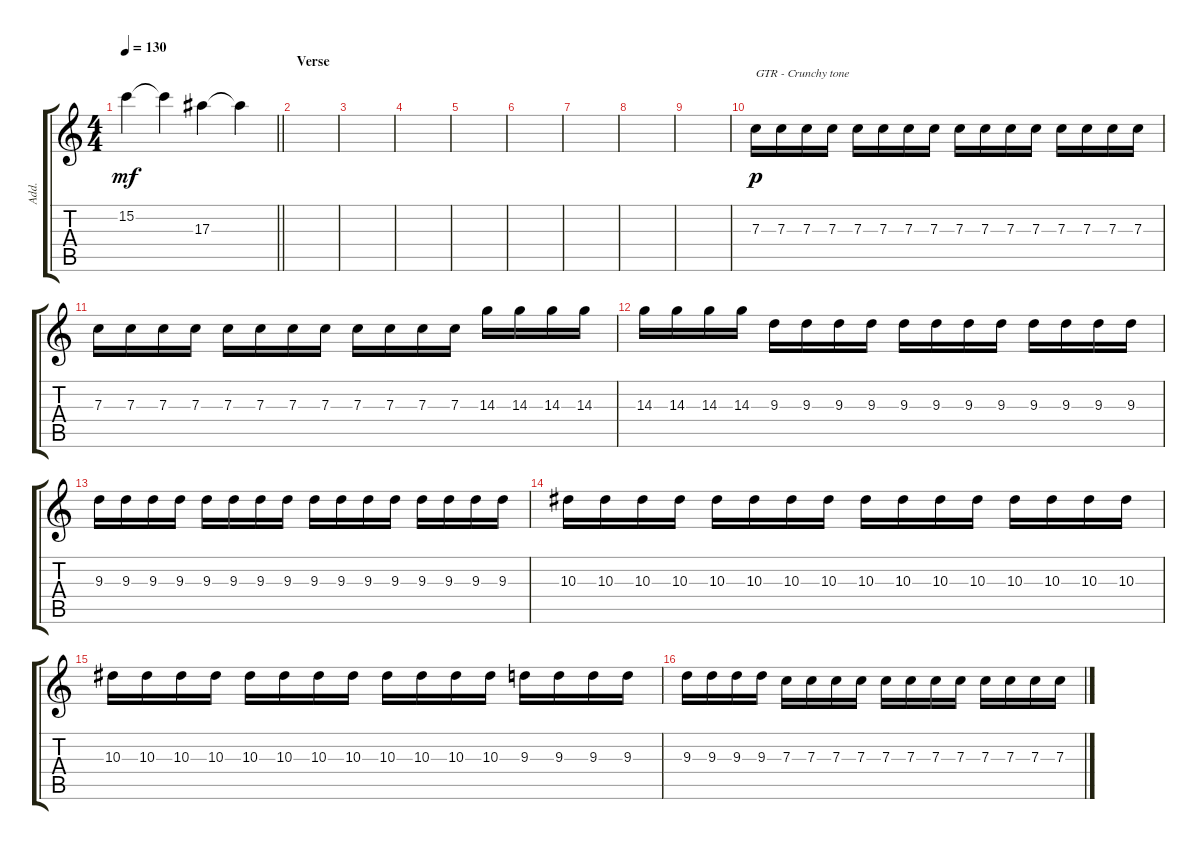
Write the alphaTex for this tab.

\track ("Add." "Add.") {instrument overdrivenguitar}
\staff {score tabs}
\tuning (D4 A3 F3 C3 G2 C2) {hide}
\ts (4 4)
\tempo 130
\clef g2
\barLineRight lightlight
\ks c
15.2{t}.4{dy mf} 15.2{t}.4 17.3.4 17.3{t}.4 |
\section ("" "Verse")
|
|
|
|
|
|
|
|
7.3.16{txt "GTR - Crunchy tone" dy p instrument electricguitarclean} 7.3.16 7.3.16 7.3.16 7.3.16 7.3.16 7.3.16 7.3.16 7.3.16 7.3.16 7.3.16 7.3.16 7.3.16 7.3.16 7.3.16 7.3.16 |
7.3.16 7.3.16 7.3.16 7.3.16 7.3.16 7.3.16 7.3.16 7.3.16 7.3.16 7.3.16 7.3.16 7.3.16 14.3.16 14.3.16 14.3.16 14.3.16 |
14.3.16 14.3.16 14.3.16 14.3.16 9.3.16 9.3.16 9.3.16 9.3.16 9.3.16 9.3.16 9.3.16 9.3.16 9.3.16 9.3.16 9.3.16 9.3.16 |
9.3.16 9.3.16 9.3.16 9.3.16 9.3.16 9.3.16 9.3.16 9.3.16 9.3.16 9.3.16 9.3.16 9.3.16 9.3.16 9.3.16 9.3.16 9.3.16 |
10.3.16 10.3.16 10.3.16 10.3.16 10.3.16 10.3.16 10.3.16 10.3.16 10.3.16 10.3.16 10.3.16 10.3.16 10.3.16 10.3.16 10.3.16 10.3.16 |
10.3.16 10.3.16 10.3.16 10.3.16 10.3.16 10.3.16 10.3.16 10.3.16 10.3.16 10.3.16 10.3.16 10.3.16 9.3.16 9.3.16 9.3.16 9.3.16 |
9.3.16 9.3.16 9.3.16 9.3.16 7.3.16 7.3.16 7.3.16 7.3.16 7.3.16 7.3.16 7.3.16 7.3.16 7.3.16 7.3.16 7.3.16 7.3.16
